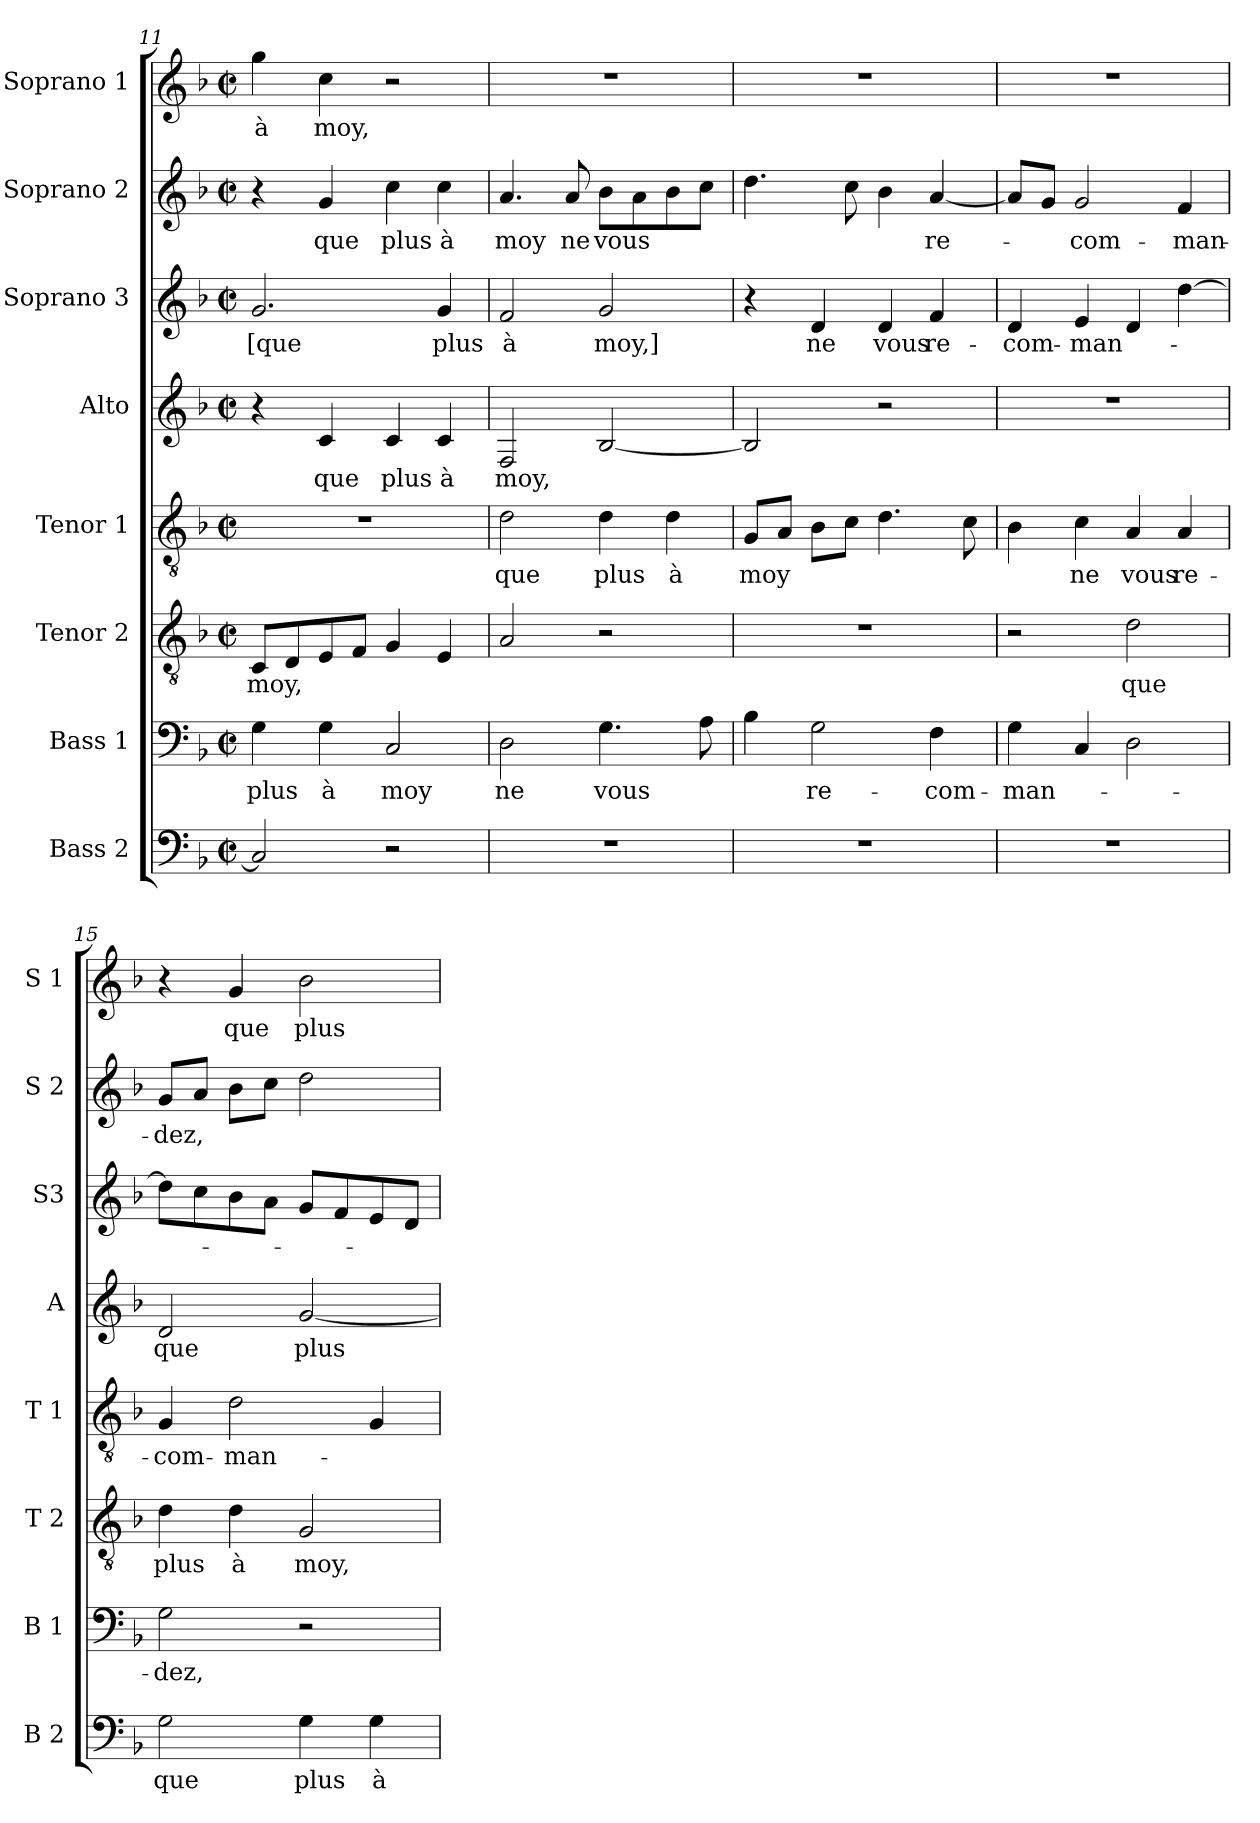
**kern	**text	**kern	**text	**kern	**text	**kern	**text	**kern	**text	**kern	**text	**kern	**text	**kern	**text
*part8	*part8	*part7	*part7	*part6	*part6	*part5	*part5	*part4	*part4	*part3	*part3	*part2	*part2	*part1	*part1
*staff8	*staff8	*staff7	*staff7	*staff6	*staff6	*staff5	*staff5	*staff4	*staff4	*staff3	*staff3	*staff2	*staff2	*staff1	*staff1
*I"Bass 2	*	*I"Bass 1	*	*I"Tenor 2	*	*I"Tenor 1	*	*I"Alto	*	*I"Soprano 3	*	*I"Soprano 2	*	*I"Soprano 1	*
*I'B 2	*	*I'B 1	*	*I'T 2	*	*I'T 1	*	*I'A	*	*I'S3	*	*I'S 2	*	*I'S 1	*
!!LO:PB:g=z
*clefF4	*	*clefF4	*	*clefGv2	*	*clefGv2	*	*clefG2	*	*clefG2	*	*clefG2	*	*clefG2	*
*k[b-]	*	*k[b-]	*	*k[b-]	*	*k[b-]	*	*k[b-]	*	*k[b-]	*	*k[b-]	*	*k[b-]	*
*F:	*	*F:	*	*F:	*	*F:	*	*F:	*	*F:	*	*F:	*	*F:	*
*M2/2	*	*M2/2	*	*M2/2	*	*M2/2	*	*M2/2	*	*M2/2	*	*M2/2	*	*M2/2	*
*met(c|)	*	*met(c|)	*	*met(c|)	*	*met(c|)	*	*met(c|)	*	*met(c|)	*	*met(c|)	*	*met(c|)	*
=11	=11	=11	=11	=11	=11	=11	=11	=11	=11	=11	=11	=11	=11	=11	=11
2C/]	.	4G\	plus	8C/L	moy,	1r	.	4r	.	2.g/	[que	4r	.	4gg\	à
.	.	.	.	8D/	.	.	.	.	.	.	.	.	.	.	.
.	.	4G\	à	8E/	.	.	.	4c/	que	.	.	4g/	que	4cc\	moy,
.	.	.	.	8F/J	.	.	.	.	.	.	.	.	.	.	.
2r	.	2C/	moy	4G/	.	.	.	4c/	plus	.	.	4cc\	plus	2r	.
.	.	.	.	4E/	.	.	.	4c/	à	4g/	plus	4cc\	à	.	.
=12	=12	=12	=12	=12	=12	=12	=12	=12	=12	=12	=12	=12	=12	=12	=12
1r	.	2D\	ne	2A/	.	2d\	que	2F/	moy,	2f/	à	4.a/	moy	1r	.
.	.	.	.	.	.	.	.	.	.	.	.	8a/	ne	.	.
.	.	4.G\	vous	2r	.	4d\	plus	[2B-/	.	2g/	moy,]	8b-\L	vous	.	.
.	.	.	.	.	.	.	.	.	.	.	.	8a\	.	.	.
.	.	.	.	.	.	4d\	à	.	.	.	.	8b-\	.	.	.
.	.	8A\	.	.	.	.	.	.	.	.	.	8cc\J	.	.	.
=13	=13	=13	=13	=13	=13	=13	=13	=13	=13	=13	=13	=13	=13	=13	=13
1r	.	4B-\	.	1r	.	8G/L	moy	2B-/]	.	4r	.	4.dd\	.	1r	.
.	.	.	.	.	.	8A/J	.	.	.	.	.	.	.	.	.
.	.	2G\	re-	.	.	8B-\L	.	.	.	4d/	ne	.	.	.	.
.	.	.	.	.	.	8c\J	.	.	.	.	.	8cc\	.	.	.
.	.	.	.	.	.	4.d\	.	2r	.	4d/	vous	4b-\	.	.	.
.	.	4F\	-com-	.	.	.	.	.	.	4f/	re-	[4a/	re-	.	.
.	.	.	.	.	.	8c\	.	.	.	.	.	.	.	.	.
=14	=14	=14	=14	=14	=14	=14	=14	=14	=14	=14	=14	=14	=14	=14	=14
1r	.	4G\	-man-	2r	.	4B-\	.	1r	.	4d/	-com-	8a/L]	.	1r	.
.	.	.	.	.	.	.	.	.	.	.	.	8g/J	.	.	.
.	.	4C/	.	.	.	4c\	ne	.	.	4e/	-man-	2g/	-com-	.	.
.	.	2D\	.	2d\	que	4A/	vous	.	.	4d/	.	.	.	.	.
.	.	.	.	.	.	4A/	re-	.	.	[4dd\	.	4f/	-man-	.	.
=15	=15	=15	=15	=15	=15	=15	=15	=15	=15	=15	=15	=15	=15	=15	=15
2G\	que	2G\	-dez,	4d\	plus	4G/	-com-	2d/	que	8dd\L]	.	8g/L	-dez,	4r	.
.	.	.	.	.	.	.	.	.	.	8cc\	.	8a/J	.	.	.
.	.	.	.	4d\	à	2d\	-man-	.	.	8b-\	.	8b-\L	.	4g/	que
.	.	.	.	.	.	.	.	.	.	8a\J	.	8cc\J	.	.	.
4G\	plus	2r	.	2G/	moy,	.	.	[2g/	plus	8g/L	.	2dd\	.	2b-\	plus
.	.	.	.	.	.	.	.	.	.	8f/	.	.	.	.	.
4G\	à	.	.	.	.	4G/	.	.	.	8e/	.	.	.	.	.
.	.	.	.	.	.	.	.	.	.	8d/J	.	.	.	.	.
=	=	=	=	=	=	=	=	=	=	=	=	=	=	=	=
*-	*-	*-	*-	*-	*-	*-	*-	*-	*-	*-	*-	*-	*-	*-	*-
